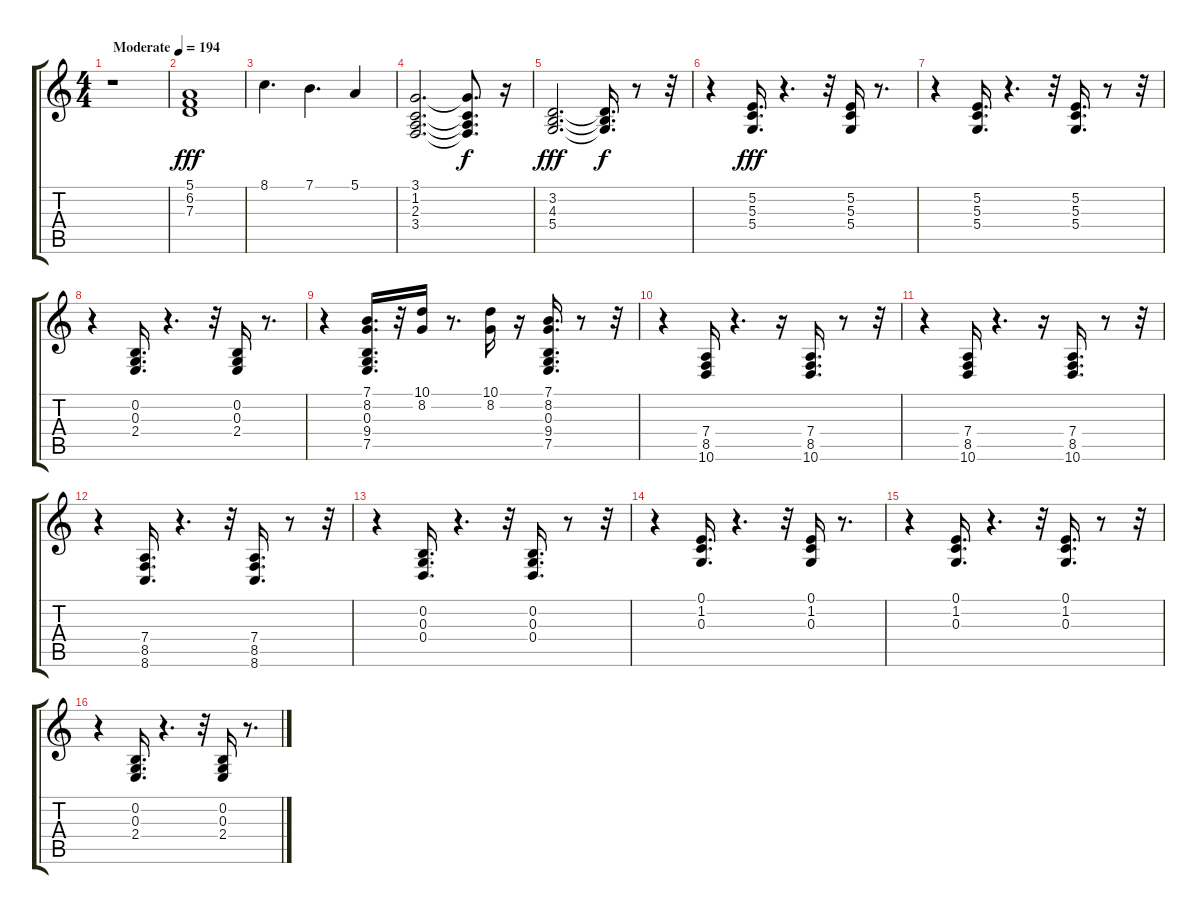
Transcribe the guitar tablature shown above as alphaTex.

\track "" {instrument brightacousticpiano}
\staff {score tabs}
\tuning (E4 B3 G3 D3 A2 E2) {hide}
\ts (4 4)
\tempo (194 "Moderate")
\clef g2
\ks c
r.1{dy fff instrument brightacousticpiano} |
(5.1 6.2 7.3).1 |
8.1.4{d} 7.1.4{d} 5.1.4 |
(3.1 1.2 2.3 3.4).2{d} (3.1{t} 1.2{t} 2.3{t} 3.4{t}).8{d dy f} r.16 |
(3.2 4.3 5.4).2{d dy fff} (3.2{t} 4.3{t} 5.4{t}).16{d dy f} r.8 r.32 |
r.4 (5.2 5.3 5.4).16{d dy fff} r.4{d} r.32 (5.2 5.3 5.4).16 r.8{d} |
r.4 (5.2 5.3 5.4).16{d} r.4{d} r.32 (5.2 5.3 5.4).16{d} r.8 r.32 |
r.4 (0.2 0.3 2.4).16{d} r.4{d} r.32 (0.2 0.3 2.4).16 r.8{d} |
r.4 (7.1 8.2 0.3 9.4 7.5).16{d} r.32 (10.1 8.2).16 r.8{d} (10.1 8.2).16 r.16 (7.1 8.2 0.3 9.4 7.5).16{d} r.8 r.32 |
r.4 (7.4 8.5 10.6).16 r.4{d} r.16 (7.4 8.5 10.6).16{d} r.8 r.32 |
r.4 (7.4 8.5 10.6).16 r.4{d} r.16 (7.4 8.5 10.6).16{d} r.8 r.32 |
r.4 (7.4 8.5 8.6).16{d} r.4{d} r.32 (7.4 8.5 8.6).16{d} r.8 r.32 |
r.4 (0.2 0.3 0.4).16{d} r.4{d} r.32 (0.2 0.3 0.4).16{d} r.8 r.32 |
r.4 (0.1 1.2 0.3).16{d} r.4{d} r.32 (0.1 1.2 0.3).16 r.8{d} |
r.4 (0.1 1.2 0.3).16{d} r.4{d} r.32 (0.1 1.2 0.3).16{d} r.8 r.32 |
r.4 (0.2 0.3 2.4).16{d} r.4{d} r.32 (0.2 0.3 2.4).16 r.8{d}
